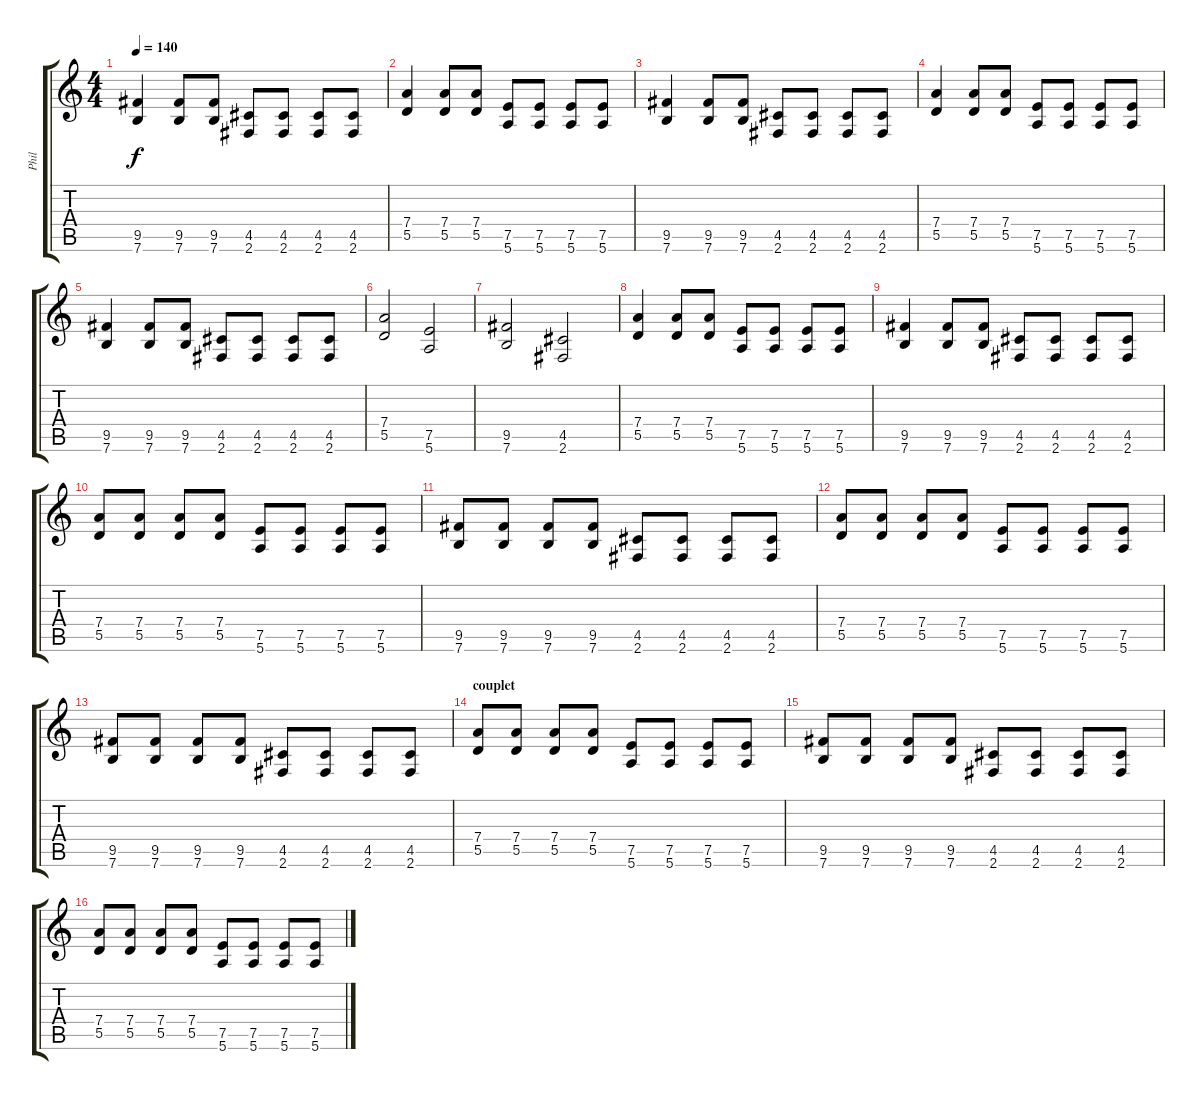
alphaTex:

\track ("Phil" "Phil") {instrument overdrivenguitar}
\staff {score tabs}
\tuning (E4 B3 G3 D3 A2 E2) {hide}
\ts (4 4)
\tempo 140
\clef g2
\ks c
(9.5 7.6).4{dy f} (9.5 7.6).8 (9.5 7.6).8 (4.5 2.6).8 (4.5 2.6).8 (4.5 2.6).8 (4.5 2.6).8 |
(7.4 5.5).4 (7.4 5.5).8 (7.4 5.5).8 (7.5 5.6).8 (7.5 5.6).8 (7.5 5.6).8 (7.5 5.6).8 |
(9.5 7.6).4 (9.5 7.6).8 (9.5 7.6).8 (4.5 2.6).8 (4.5 2.6).8 (4.5 2.6).8 (4.5 2.6).8 |
(7.4 5.5).4 (7.4 5.5).8 (7.4 5.5).8 (7.5 5.6).8 (7.5 5.6).8 (7.5 5.6).8 (7.5 5.6).8 |
(9.5 7.6).4 (9.5 7.6).8 (9.5 7.6).8 (4.5 2.6).8 (4.5 2.6).8 (4.5 2.6).8 (4.5 2.6).8 |
(7.4 5.5).2{volume 16} (7.5 5.6).2 |
(9.5 7.6).2 (4.5 2.6).2 |
(7.4 5.5).4{volume 16} (7.4 5.5).8 (7.4 5.5).8 (7.5 5.6).8 (7.5 5.6).8 (7.5 5.6).8 (7.5 5.6).8 |
(9.5 7.6).4 (9.5 7.6).8 (9.5 7.6).8 (4.5 2.6).8 (4.5 2.6).8 (4.5 2.6).8 (4.5 2.6).8 |
(7.4 5.5).8{volume 16} (7.4 5.5).8 (7.4 5.5).8 (7.4 5.5).8 (7.5 5.6).8 (7.5 5.6).8 (7.5 5.6).8 (7.5 5.6).8 |
(9.5 7.6).8 (9.5 7.6).8 (9.5 7.6).8 (9.5 7.6).8 (4.5 2.6).8 (4.5 2.6).8 (4.5 2.6).8 (4.5 2.6).8 |
(7.4 5.5).8{volume 16} (7.4 5.5).8 (7.4 5.5).8 (7.4 5.5).8 (7.5 5.6).8 (7.5 5.6).8 (7.5 5.6).8 (7.5 5.6).8 |
(9.5 7.6).8 (9.5 7.6).8 (9.5 7.6).8 (9.5 7.6).8 (4.5 2.6).8 (4.5 2.6).8 (4.5 2.6).8 (4.5 2.6).8 |
\section ("" "couplet")
(7.4 5.5).8{volume 16} (7.4 5.5).8 (7.4 5.5).8 (7.4 5.5).8 (7.5 5.6).8 (7.5 5.6).8 (7.5 5.6).8 (7.5 5.6).8 |
(9.5 7.6).8 (9.5 7.6).8 (9.5 7.6).8 (9.5 7.6).8 (4.5 2.6).8 (4.5 2.6).8 (4.5 2.6).8 (4.5 2.6).8 |
(7.4 5.5).8{volume 16} (7.4 5.5).8 (7.4 5.5).8 (7.4 5.5).8 (7.5 5.6).8 (7.5 5.6).8 (7.5 5.6).8 (7.5 5.6).8
